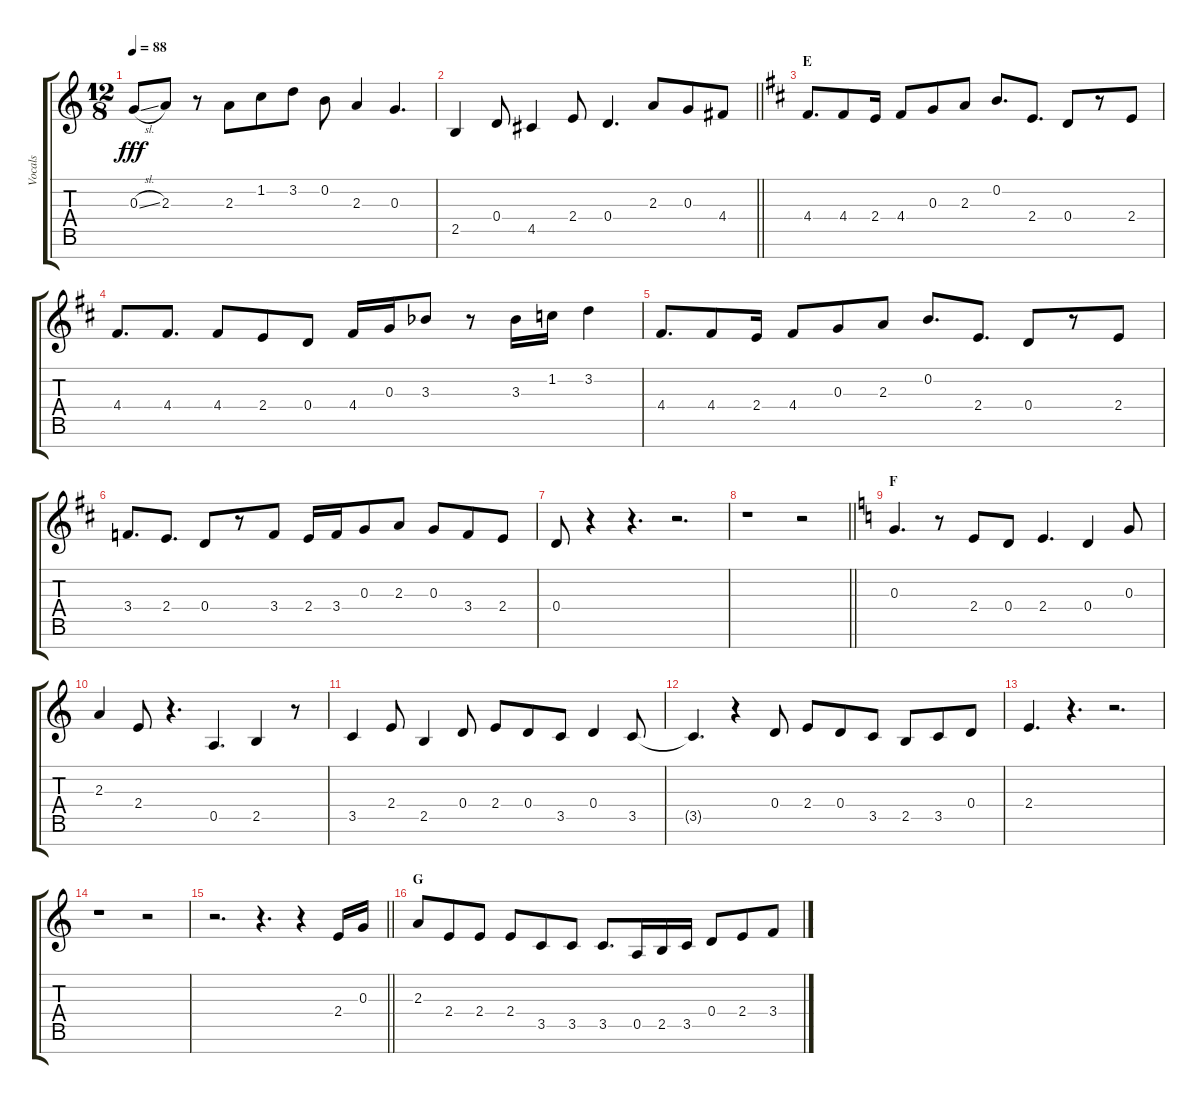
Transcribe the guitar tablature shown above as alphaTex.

\track ("Vocals" "Vocals") {instrument voiceoohs}
\staff {score tabs}
\tuning (E5 B4 G4 D4 A3 E3 B2) {hide}
\ts (12 8)
\tempo 88
\clef g2
\ks c
0.3{sl}.8{dy fff} 2.3.8 r.8 2.3.8 1.2.8 3.2.8 0.2.8 2.3.4 0.3.4{d} |
\barLineRight lightlight
2.5.4 0.4.8 4.5.4 2.4.8 0.4.4{d} 2.3.8 0.3.8 4.4.8 |
\section ("" "E")
\ks d
4.4.8{d} 4.4.8 2.4.16 4.4.8 0.3.8 2.3.8 0.2.8{d} 2.4.8{d} 0.4.8 r.8 2.4.8 |
4.4.8{d} 4.4.8{d} 4.4.8 2.4.8 0.4.8 4.4.16 0.3.16 3.3{acc b}.8 r.8 3.3{acc b}.16 1.2.16 3.2.4 |
4.4.8{d} 4.4.8 2.4.16 4.4.8 0.3.8 2.3.8 0.2.8{d} 2.4.8{d} 0.4.8 r.8 2.4.8 |
3.4.8{d} 2.4.8{d} 0.4.8 r.8 3.4.8 2.4.16 3.4.16 0.3.8 2.3.8 0.3.8 3.4.8 2.4.8 |
0.4.8 r.4 r.4{d} r.2{d} |
\barLineRight lightlight
r.1 r.2 |
\section ("" "F")
\ks c
0.3.4{d} r.8 2.4.8 0.4.8 2.4.4{d} 0.4.4 0.3.8 |
2.3.4 2.4.8 r.4{d} 0.5.4{d} 2.5.4 r.8 |
3.5.4 2.4.8 2.5.4 0.4.8 2.4.8 0.4.8 3.5.8 0.4.4 3.5.8 |
3.5{t}.4{d} r.4 0.4.8 2.4.8 0.4.8 3.5.8 2.5.8 3.5.8 0.4.8 |
2.4.4{d} r.4{d} r.2{d} |
r.1 r.2 |
\barLineRight lightlight
r.2{d} r.4{d} r.4 2.4.16 0.3.16 |
\section ("" "G")
2.3.8 2.4.8 2.4.8 2.4.8 3.5.8 3.5.8 3.5.8{d} 0.5.16 2.5.16 3.5.16 0.4.8 2.4.8 3.4.8
